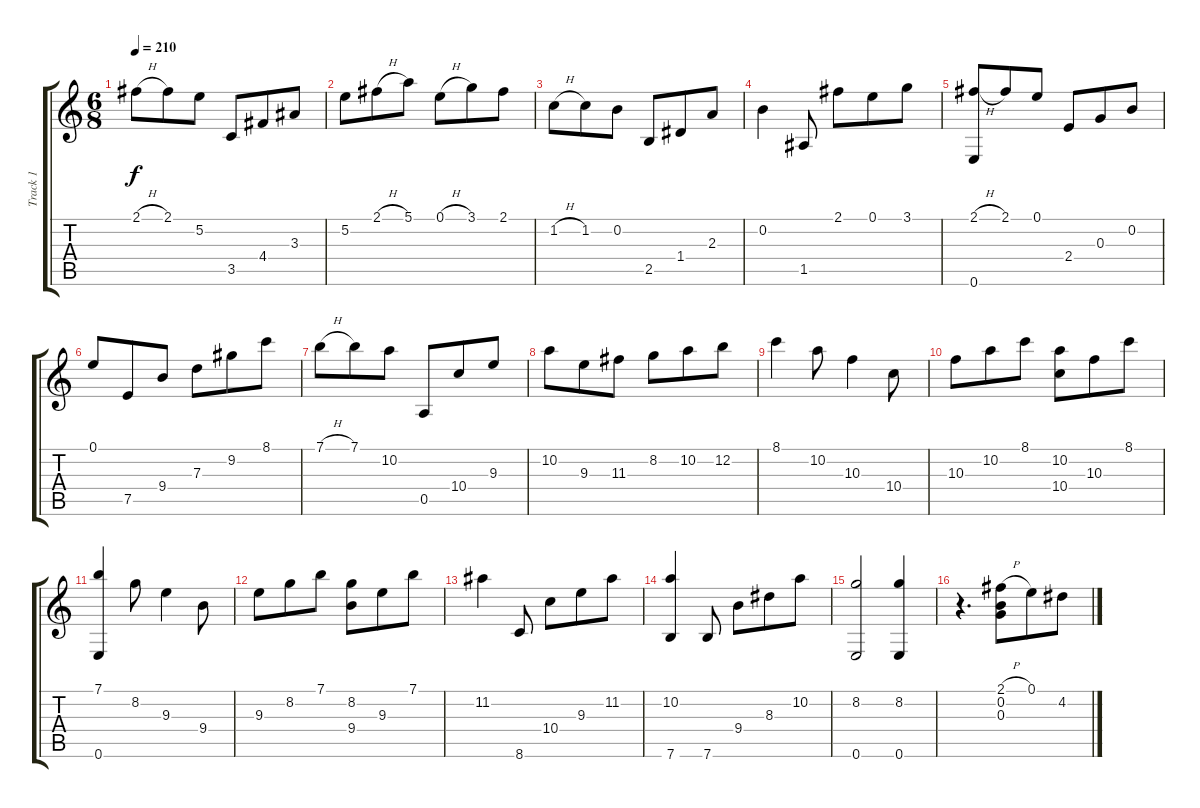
\track ("Track 1" "Track 1") {instrument acousticguitarnylon}
\staff {score tabs}
\tuning (E4 B3 G3 D3 A2 E2) {hide}
\ts (6 8)
\tempo 210
\clef g2
\ks c
2.1{h}.8{dy f} 2.1.8 5.2.8 3.5.8 4.4.8 3.3.8 |
5.2.8 2.1{h}.8 5.1.8 0.1{h}.8 3.1.8 2.1.8 |
1.2{h}.8 1.2.8 0.2.8 2.5.8 1.4.8 2.3.8 |
0.2.4 1.5.8 2.1.8 0.1.8 3.1.8 |
(2.1{h} 0.6).8 2.1.8 0.1.8 2.4.8 0.3.8 0.2.8 |
0.1.8 7.5.8 9.4.8 7.3.8 9.2.8 8.1.8 |
7.1{h}.8 7.1.8 10.2.8 0.5.8 10.4.8 9.3.8 |
10.2.8 9.3.8 11.3.8 8.2.8 10.2.8 12.2.8 |
8.1.4 10.2.8 10.3.4 10.4.8 |
10.3.8 10.2.8 8.1.8 (10.2 10.4).8 10.3.8 8.1.8 |
(7.1 0.6).4 8.2.8 9.3.4 9.4.8 |
9.3.8 8.2.8 7.1.8 (8.2 9.4).8 9.3.8 7.1.8 |
11.2.4 8.6.8 10.4.8 9.3.8 11.2.8 |
(10.2 7.6).4 7.6.8 9.4.8 8.3.8 10.2.8 |
(8.2 0.6).2 (8.2 0.6).4 |
r.4{d} (2.1{h} 0.2 0.3).8 0.1.8 4.2.8
